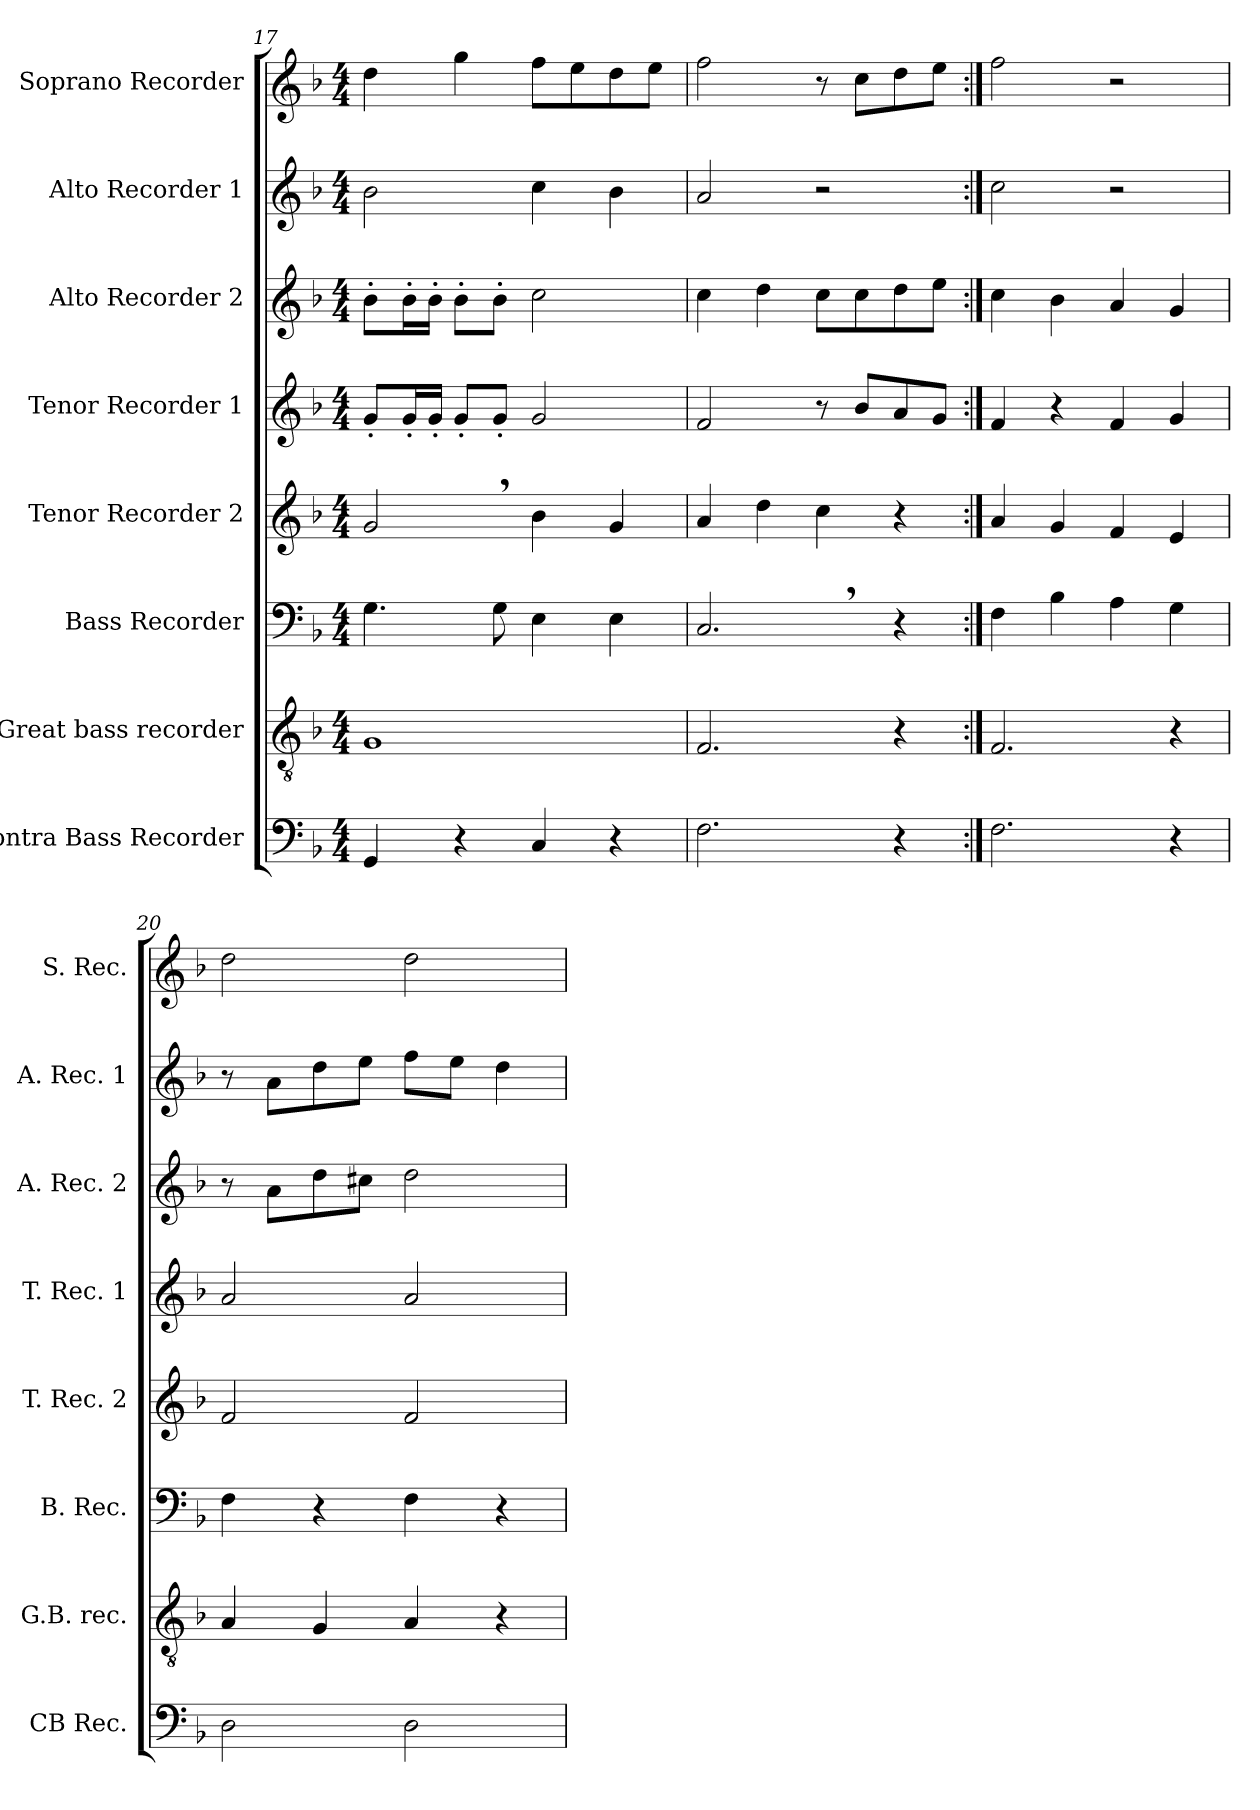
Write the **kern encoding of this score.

**kern	**kern	**kern	**kern	**kern	**kern	**kern	**kern
*part8	*part7	*part6	*part5	*part4	*part3	*part2	*part1
*staff8	*staff7	*staff6	*staff5	*staff4	*staff3	*staff2	*staff1
*I"Contra Bass Recorder	*I"Great bass recorder	*I"Bass Recorder	*I"Tenor Recorder 2	*I"Tenor Recorder 1	*I"Alto Recorder 2	*I"Alto Recorder 1	*I"Soprano Recorder
*I'CB Rec.	*I'G.B. rec.	*I'B. Rec.	*I'T. Rec.  2	*I'T. Rec.  1	*I'A. Rec.  2	*I'A. Rec.  1	*I'S. Rec.
*clefF4	*clefGv2	*clefF4	*clefG2	*clefG2	*clefG2	*clefG2	*clefG2
*	*	*ITrd-7c-12	*	*	*	*	*ITrd-7c-12
*k[b-]	*k[b-]	*k[b-]	*k[b-]	*k[b-]	*k[b-]	*k[b-]	*k[b-]
*F:	*F:	*F:	*F:	*F:	*F:	*F:	*F:
*M4/4	*M4/4	*M4/4	*M4/4	*M4/4	*M4/4	*M4/4	*M4/4
=17	=17	=17	=17	=17	=17	=17	=17
4GG/	1G	4.g\	2g,>/	8g'</L	8b-'>\L	2b-\	4ddd\
.	.	.	.	16g'</L	16b-'>\L	.	.
.	.	.	.	16g'</JJ	16b-'>\JJ	.	.
4r	.	.	.	8g'</L	8b-'>\L	.	4ggg\
.	.	8g\	.	8g'</J	8b-'>\J	.	.
4C/	.	4e\	4b-\	2g/	2cc\	4cc\	8fff\L
.	.	.	.	.	.	.	8eee\
4r	.	4e\	4g/	.	.	4b-\	8ddd\
.	.	.	.	.	.	.	8eee\J
=18	=18	=18	=18	=18	=18	=18	=18
2.F\	2.F/	2.c,>/	4a/	2f/	4cc\	2a/	2fff\
.	.	.	4dd\	.	4dd\	.	.
.	.	.	4cc\	8r	8cc\L	2r	8r
.	.	.	.	8b-/L	8cc\	.	8ccc\L
4r	4r	4r	4r	8a/	8dd\	.	8ddd\
.	.	.	.	8g/J	8ee\J	.	8eee\J
!!LO:PB:g=z
=19:|!	=19:|!	=19:|!	=19:|!	=19:|!	=19:|!	=19:|!	=19:|!
2.F\	2.F/	4f\	4a/	4f/	4cc\	2cc\	2fff\
.	.	4b-\	4g/	4r	4b-\	.	.
.	.	4a\	4f/	4f/	4a/	2r	2r
4r	4r	4g\	4e/	4g/	4g/	.	.
=20	=20	=20	=20	=20	=20	=20	=20
2D\	4A/	4f\	2f/	2a/	8r	8r	2ddd\
.	.	.	.	.	8a\L	8a\L	.
.	4G/	4r	.	.	8dd\	8dd\	.
.	.	.	.	.	8cc#X\J	8ee\J	.
2D\	4A/	4f\	2f/	2a/	2dd\	8ff\L	2ddd\
.	.	.	.	.	.	8ee\J	.
.	4r	4r	.	.	.	4dd\	.
=	=	=	=	=	=	=	=
*-	*-	*-	*-	*-	*-	*-	*-
